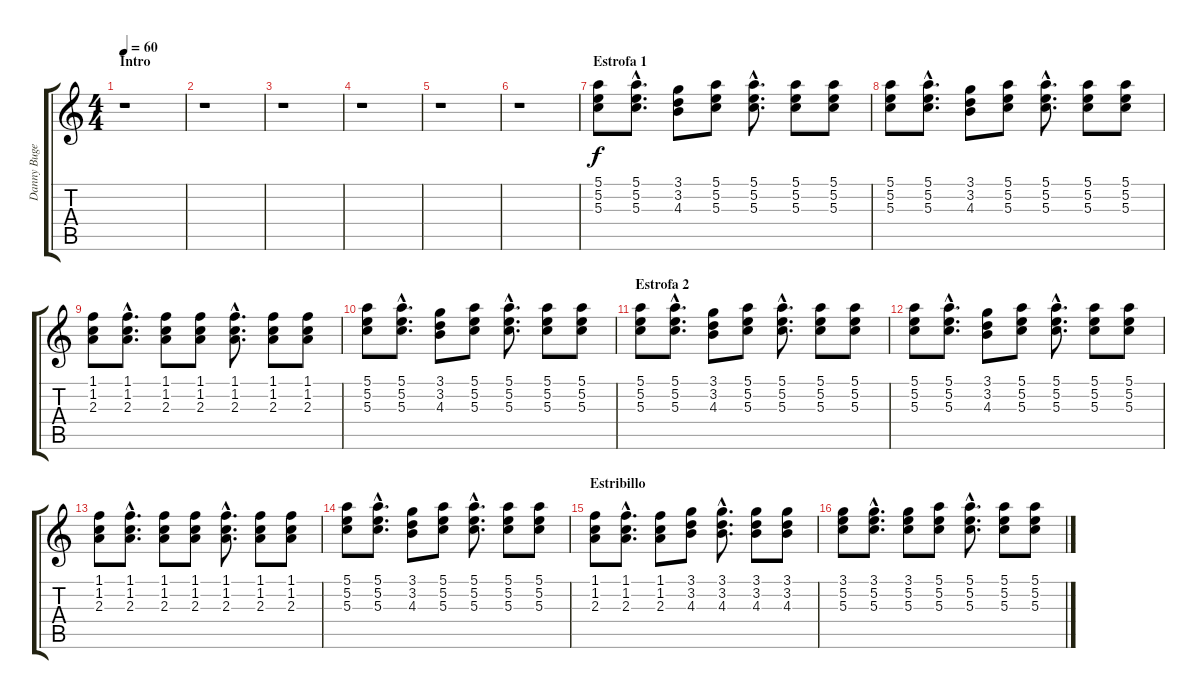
\track ("Danny Bugeja" "Danny Buge") {instrument distortionguitar}
\staff {score tabs}
\tuning (E4 B3 G3 D3 A2 E2) {hide}
\ts (4 4)
\section ("" "Intro")
\tempo 60
\clef g2
\ks c
r.1{dy f instrument distortionguitar} |
r.1 |
r.1 |
r.1 |
r.1 |
r.1 |
\section ("" "Estrofa 1")
(5.1 5.2 5.3).8 (5.1{hac} 5.2{hac} 5.3{hac}).8{d} (3.1 3.2 4.3).8 (5.1 5.2 5.3).8 (5.1{hac} 5.2{hac} 5.3{hac}).8{d} (5.1 5.2 5.3).8 (5.1 5.2 5.3).8 |
(5.1 5.2 5.3).8 (5.1{hac} 5.2{hac} 5.3{hac}).8{d} (3.1 3.2 4.3).8 (5.1 5.2 5.3).8 (5.1{hac} 5.2{hac} 5.3{hac}).8{d} (5.1 5.2 5.3).8 (5.1 5.2 5.3).8 |
(1.1 1.2 2.3).8 (1.1{hac} 1.2{hac} 2.3{hac}).8{d} (1.1 1.2 2.3).8 (1.1 1.2 2.3).8 (1.1{hac} 1.2{hac} 2.3{hac}).8{d} (1.1 1.2 2.3).8 (1.1 1.2 2.3).8 |
(5.1 5.2 5.3).8 (5.1{hac} 5.2{hac} 5.3{hac}).8{d} (3.1 3.2 4.3).8 (5.1 5.2 5.3).8 (5.1{hac} 5.2{hac} 5.3{hac}).8{d} (5.1 5.2 5.3).8 (5.1 5.2 5.3).8 |
\section ("" "Estrofa 2")
(5.1 5.2 5.3).8 (5.1{hac} 5.2{hac} 5.3{hac}).8{d} (3.1 3.2 4.3).8 (5.1 5.2 5.3).8 (5.1{hac} 5.2{hac} 5.3{hac}).8{d} (5.1 5.2 5.3).8 (5.1 5.2 5.3).8 |
(5.1 5.2 5.3).8 (5.1{hac} 5.2{hac} 5.3{hac}).8{d} (3.1 3.2 4.3).8 (5.1 5.2 5.3).8 (5.1{hac} 5.2{hac} 5.3{hac}).8{d} (5.1 5.2 5.3).8 (5.1 5.2 5.3).8 |
(1.1 1.2 2.3).8 (1.1{hac} 1.2{hac} 2.3{hac}).8{d} (1.1 1.2 2.3).8 (1.1 1.2 2.3).8 (1.1{hac} 1.2{hac} 2.3{hac}).8{d} (1.1 1.2 2.3).8 (1.1 1.2 2.3).8 |
(5.1 5.2 5.3).8 (5.1{hac} 5.2{hac} 5.3{hac}).8{d} (3.1 3.2 4.3).8 (5.1 5.2 5.3).8 (5.1{hac} 5.2{hac} 5.3{hac}).8{d} (5.1 5.2 5.3).8 (5.1 5.2 5.3).8 |
\section ("" "Estribillo")
(1.1 1.2 2.3).8 (1.1{hac} 1.2{hac} 2.3{hac}).8{d} (1.1 1.2 2.3).8 (3.1 3.2 4.3).8 (3.1{hac} 3.2{hac} 4.3{hac}).8{d} (3.1 3.2 4.3).8 (3.1 3.2 4.3).8 |
(3.1 5.2 5.3).8 (3.1{hac} 5.2{hac} 5.3{hac}).8{d} (3.1 5.2 5.3).8 (5.1 5.2 5.3).8 (5.1{hac} 5.2{hac} 5.3{hac}).8{d} (5.1 5.2 5.3).8 (5.1 5.2 5.3).8
